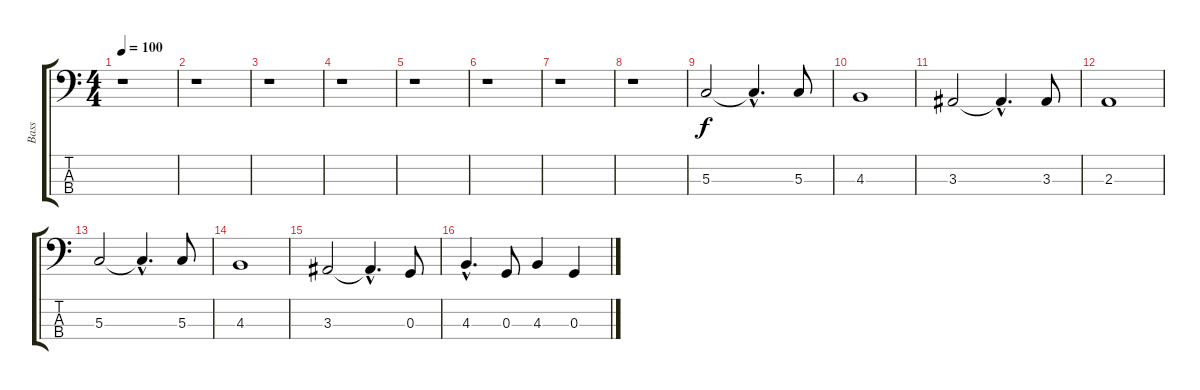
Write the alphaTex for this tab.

\track ("Bass" "Bass") {instrument electricbassfinger}
\staff {score tabs}
\tuning (F2 C2 G1 D1) {hide}
\ts (4 4)
\tempo 100
\clef f4
\ks c
r.1{dy f instrument electricbassfinger} |
r.1 |
r.1 |
r.1 |
r.1 |
r.1 |
r.1 |
r.1 |
5.3.2 5.3{hac t}.4{d} 5.3.8 |
4.3.1 |
3.3.2 3.3{hac t}.4{d} 3.3.8 |
2.3.1 |
5.3.2 5.3{hac t}.4{d} 5.3.8 |
4.3.1 |
3.3.2 3.3{hac t}.4{d} 0.3.8 |
4.3{hac}.4{d} 0.3.8 4.3.4 0.3.4
